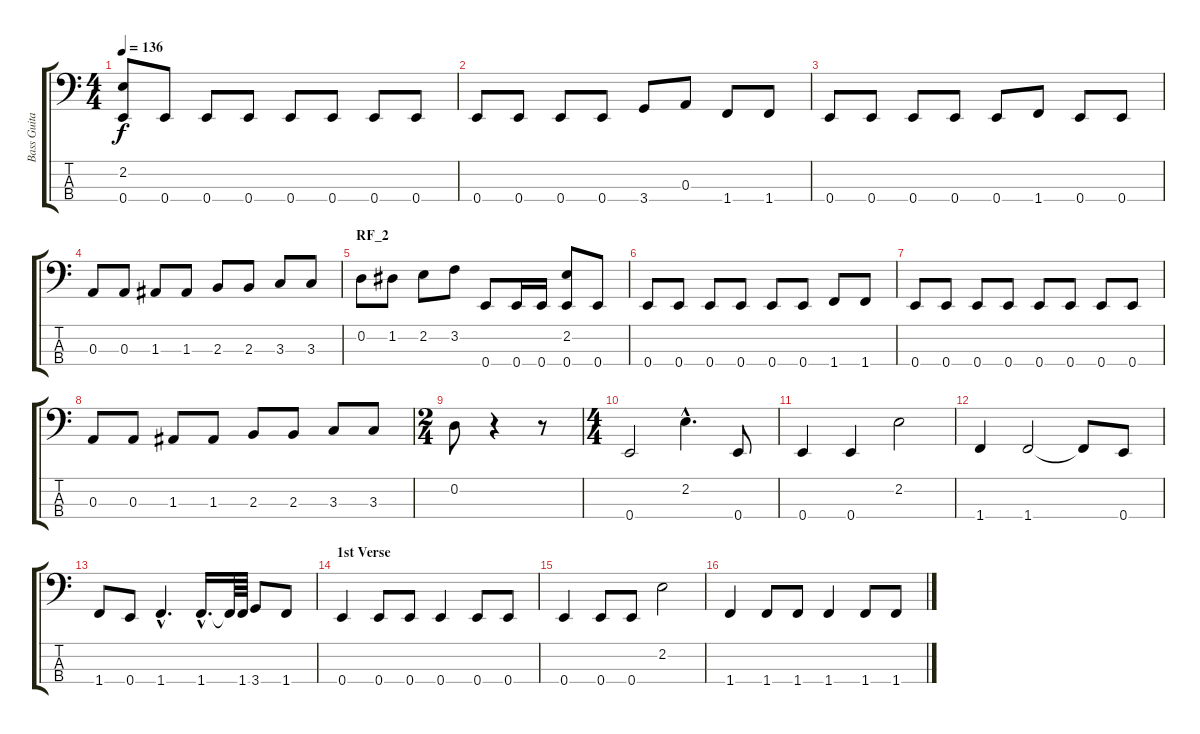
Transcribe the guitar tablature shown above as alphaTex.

\track ("Bass Guitar" "Bass Guita") {instrument electricbasspick}
\staff {score tabs}
\tuning (G2 D2 A1 E1) {hide}
\ts (4 4)
\tempo 136
\clef f4
\ks c
(2.2 0.4).8{dy f} 0.4.8 0.4.8 0.4.8 0.4.8 0.4.8 0.4.8 0.4.8 |
0.4.8 0.4.8 0.4.8 0.4.8 3.4.8 0.3.8 1.4.8 1.4.8 |
0.4.8 0.4.8 0.4.8 0.4.8 0.4.8 1.4.8 0.4.8 0.4.8 |
0.3.8 0.3.8 1.3.8 1.3.8 2.3.8 2.3.8 3.3.8 3.3.8 |
\section ("" "RF_2")
0.2.8 1.2.8 2.2.8 3.2.8 0.4.8 0.4.16 0.4.16 (2.2 0.4).8 0.4.8 |
0.4.8 0.4.8 0.4.8 0.4.8 0.4.8 0.4.8 1.4.8 1.4.8 |
0.4.8 0.4.8 0.4.8 0.4.8 0.4.8 0.4.8 0.4.8 0.4.8 |
0.3.8 0.3.8 1.3.8 1.3.8 2.3.8 2.3.8 3.3.8 3.3.8 |
\ts (2 4)
0.2.8 r.4 r.8 |
\ts (4 4)
0.4.2 2.2{hac}.4{d} 0.4.8 |
0.4.4 0.4.4 2.2.2 |
1.4.4 1.4.2 1.4{t}.8 0.4.8 |
1.4.8 0.4.8 1.4{hac}.4{d} 1.4{hac}.16{d} 1.4{t}.64 1.4.64 3.4.8 1.4.8 |
\section ("" "1st Verse")
0.4.4 0.4.8 0.4.8 0.4.4 0.4.8 0.4.8 |
0.4.4 0.4.8 0.4.8 2.2.2 |
1.4.4 1.4.8 1.4.8 1.4.4 1.4.8 1.4.8
